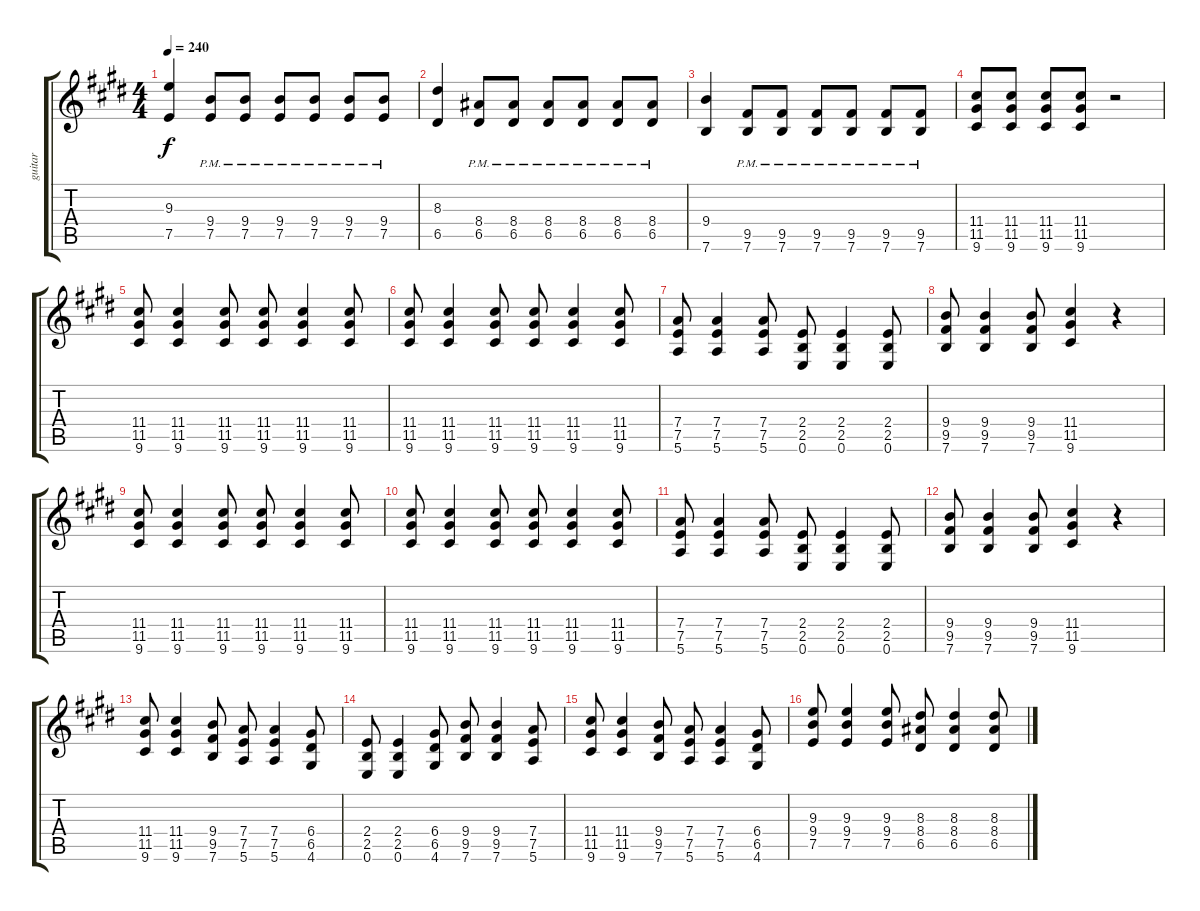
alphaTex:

\track ("guitar" "guitar") {instrument overdrivenguitar}
\staff {score tabs}
\tuning (E4 B3 G3 D3 A2 E2) {hide}
\ts (4 4)
\tempo 240
\clef g2
\ks e
(9.3 7.5).4{dy f instrument overdrivenguitar} (9.4{pm} 7.5{pm}).8 (9.4{pm} 7.5{pm}).8 (9.4{pm} 7.5{pm}).8 (9.4{pm} 7.5{pm}).8 (9.4{pm} 7.5{pm}).8 (9.4{pm} 7.5{pm}).8 |
(8.3 6.5).4 (8.4{pm} 6.5{pm}).8 (8.4{pm} 6.5{pm}).8 (8.4{pm} 6.5{pm}).8 (8.4{pm} 6.5{pm}).8 (8.4{pm} 6.5{pm}).8 (8.4{pm} 6.5{pm}).8 |
(9.4 7.6).4 (9.5{pm} 7.6{pm}).8 (9.5{pm} 7.6{pm}).8 (9.5{pm} 7.6{pm}).8 (9.5{pm} 7.6{pm}).8 (9.5{pm} 7.6{pm}).8 (9.5{pm} 7.6{pm}).8 |
(11.4 11.5 9.6).8 (11.4 11.5 9.6).8 (11.4 11.5 9.6).8 (11.4 11.5 9.6).8 r.2 |
(11.4 11.5 9.6).8 (11.4 11.5 9.6).4 (11.4 11.5 9.6).8 (11.4 11.5 9.6).8 (11.4 11.5 9.6).4 (11.4 11.5 9.6).8 |
(11.4 11.5 9.6).8 (11.4 11.5 9.6).4 (11.4 11.5 9.6).8 (11.4 11.5 9.6).8 (11.4 11.5 9.6).4 (11.4 11.5 9.6).8 |
(7.4 7.5 5.6).8 (7.4 7.5 5.6).4 (7.4 7.5 5.6).8 (2.4 2.5 0.6).8 (2.4 2.5 0.6).4 (2.4 2.5 0.6).8 |
(9.4 9.5 7.6).8 (9.4 9.5 7.6).4 (9.4 9.5 7.6).8 (11.4 11.5 9.6).4 r.4 |
(11.4 11.5 9.6).8 (11.4 11.5 9.6).4 (11.4 11.5 9.6).8 (11.4 11.5 9.6).8 (11.4 11.5 9.6).4 (11.4 11.5 9.6).8 |
(11.4 11.5 9.6).8 (11.4 11.5 9.6).4 (11.4 11.5 9.6).8 (11.4 11.5 9.6).8 (11.4 11.5 9.6).4 (11.4 11.5 9.6).8 |
(7.4 7.5 5.6).8 (7.4 7.5 5.6).4 (7.4 7.5 5.6).8 (2.4 2.5 0.6).8 (2.4 2.5 0.6).4 (2.4 2.5 0.6).8 |
(9.4 9.5 7.6).8 (9.4 9.5 7.6).4 (9.4 9.5 7.6).8 (11.4 11.5 9.6).4 r.4 |
(11.4 11.5 9.6).8 (11.4 11.5 9.6).4 (9.4 9.5 7.6).8 (7.4 7.5 5.6).8 (7.4 7.5 5.6).4 (6.4 6.5 4.6).8 |
(2.4 2.5 0.6).8 (2.4 2.5 0.6).4 (6.4 6.5 4.6).8 (9.4 9.5 7.6).8 (9.4 9.5 7.6).4 (7.4 7.5 5.6).8 |
(11.4 11.5 9.6).8 (11.4 11.5 9.6).4 (9.4 9.5 7.6).8 (7.4 7.5 5.6).8 (7.4 7.5 5.6).4 (6.4 6.5 4.6).8 |
(9.3 9.4 7.5).8 (9.3 9.4 7.5).4 (9.3 9.4 7.5).8 (8.3 8.4 6.5).8 (8.3 8.4 6.5).4 (8.3 8.4 6.5).8
